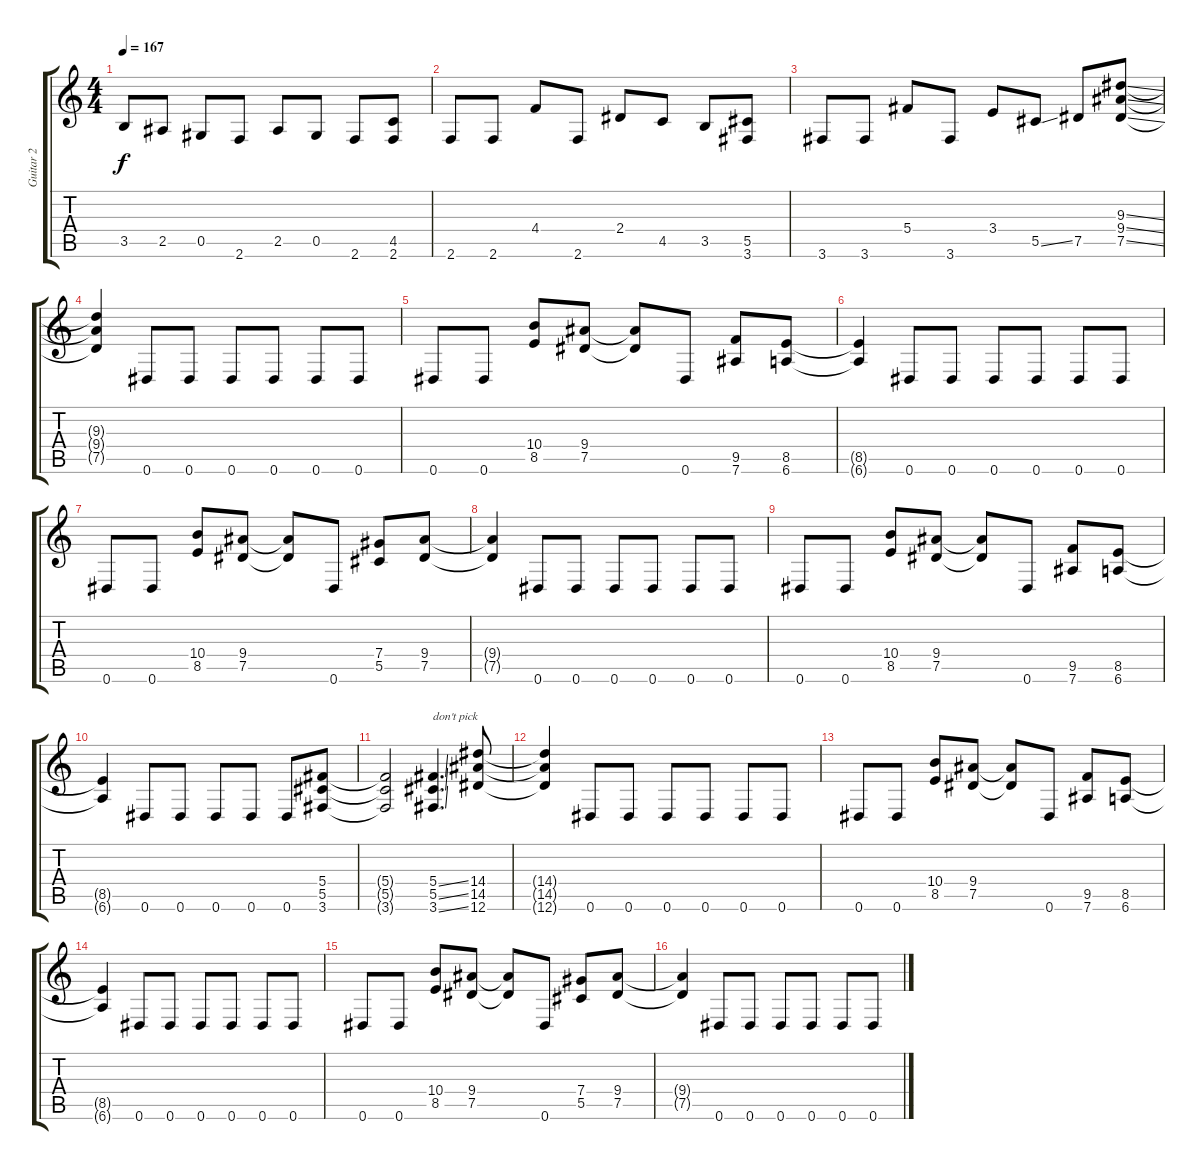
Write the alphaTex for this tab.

\track ("Guitar 2" "Guitar 2") {instrument distortionguitar}
\staff {score tabs}
\tuning (Eb4 Bb3 Gb3 Db3 Ab2 Eb2) {hide}
\ts (4 4)
\tempo 167
\clef g2
\ks c
3.5.8{dy f} 2.5.8 0.5.8 2.6.8 2.5.8 0.5.8 2.6.8 (4.5 2.6).8 |
2.6.8 2.6.8 4.4.8 2.6.8 2.4.8 4.5.8 3.5.8 (5.5 3.6).8 |
3.6.8 3.6.8 5.4.8 3.6.8 3.4.8 5.5{ss}.8 7.5.8 (9.3{ss} 9.4{ss} 7.5{ss}).8 |
(9.3{t} 9.4{t} 7.5{t}).4 0.6.8 0.6.8 0.6.8 0.6.8 0.6.8 0.6.8 |
0.6.8 0.6.8 (10.4 8.5).8 (9.4 7.5).8 (9.4{t} 7.5{t}).8 0.6.8 (9.5 7.6).8 (8.5 6.6).8 |
(8.5{t} 6.6{t}).4 0.6.8 0.6.8 0.6.8 0.6.8 0.6.8 0.6.8 |
0.6.8 0.6.8 (10.4 8.5).8 (9.4 7.5).8 (9.4{t} 7.5{t}).8 0.6.8 (7.4 5.5).8 (9.4 7.5).8 |
(9.4{t} 7.5{t}).4 0.6.8 0.6.8 0.6.8 0.6.8 0.6.8 0.6.8 |
0.6.8 0.6.8 (10.4 8.5).8 (9.4 7.5).8 (9.4{t} 7.5{t}).8 0.6.8 (9.5 7.6).8 (8.5 6.6).8 |
(8.5{t} 6.6{t}).4 0.6.8 0.6.8 0.6.8 0.6.8 0.6.8 (5.4 5.5 3.6).8 |
(5.4{t} 5.5{t} 3.6{t}).2 (5.4{ss} 5.5{ss} 3.6{ss}).4{d txt "don't pick"} (14.4 14.5 12.6).8 |
(14.4{t} 14.5{t} 12.6{t}).4 0.6.8 0.6.8 0.6.8 0.6.8 0.6.8 0.6.8 |
0.6.8 0.6.8 (10.4 8.5).8 (9.4 7.5).8 (9.4{t} 7.5{t}).8 0.6.8 (9.5 7.6).8 (8.5 6.6).8 |
(8.5{t} 6.6{t}).4 0.6.8 0.6.8 0.6.8 0.6.8 0.6.8 0.6.8 |
0.6.8 0.6.8 (10.4 8.5).8 (9.4 7.5).8 (9.4{t} 7.5{t}).8 0.6.8 (7.4 5.5).8 (9.4 7.5).8 |
(9.4{t} 7.5{t}).4 0.6.8 0.6.8 0.6.8 0.6.8 0.6.8 0.6.8
